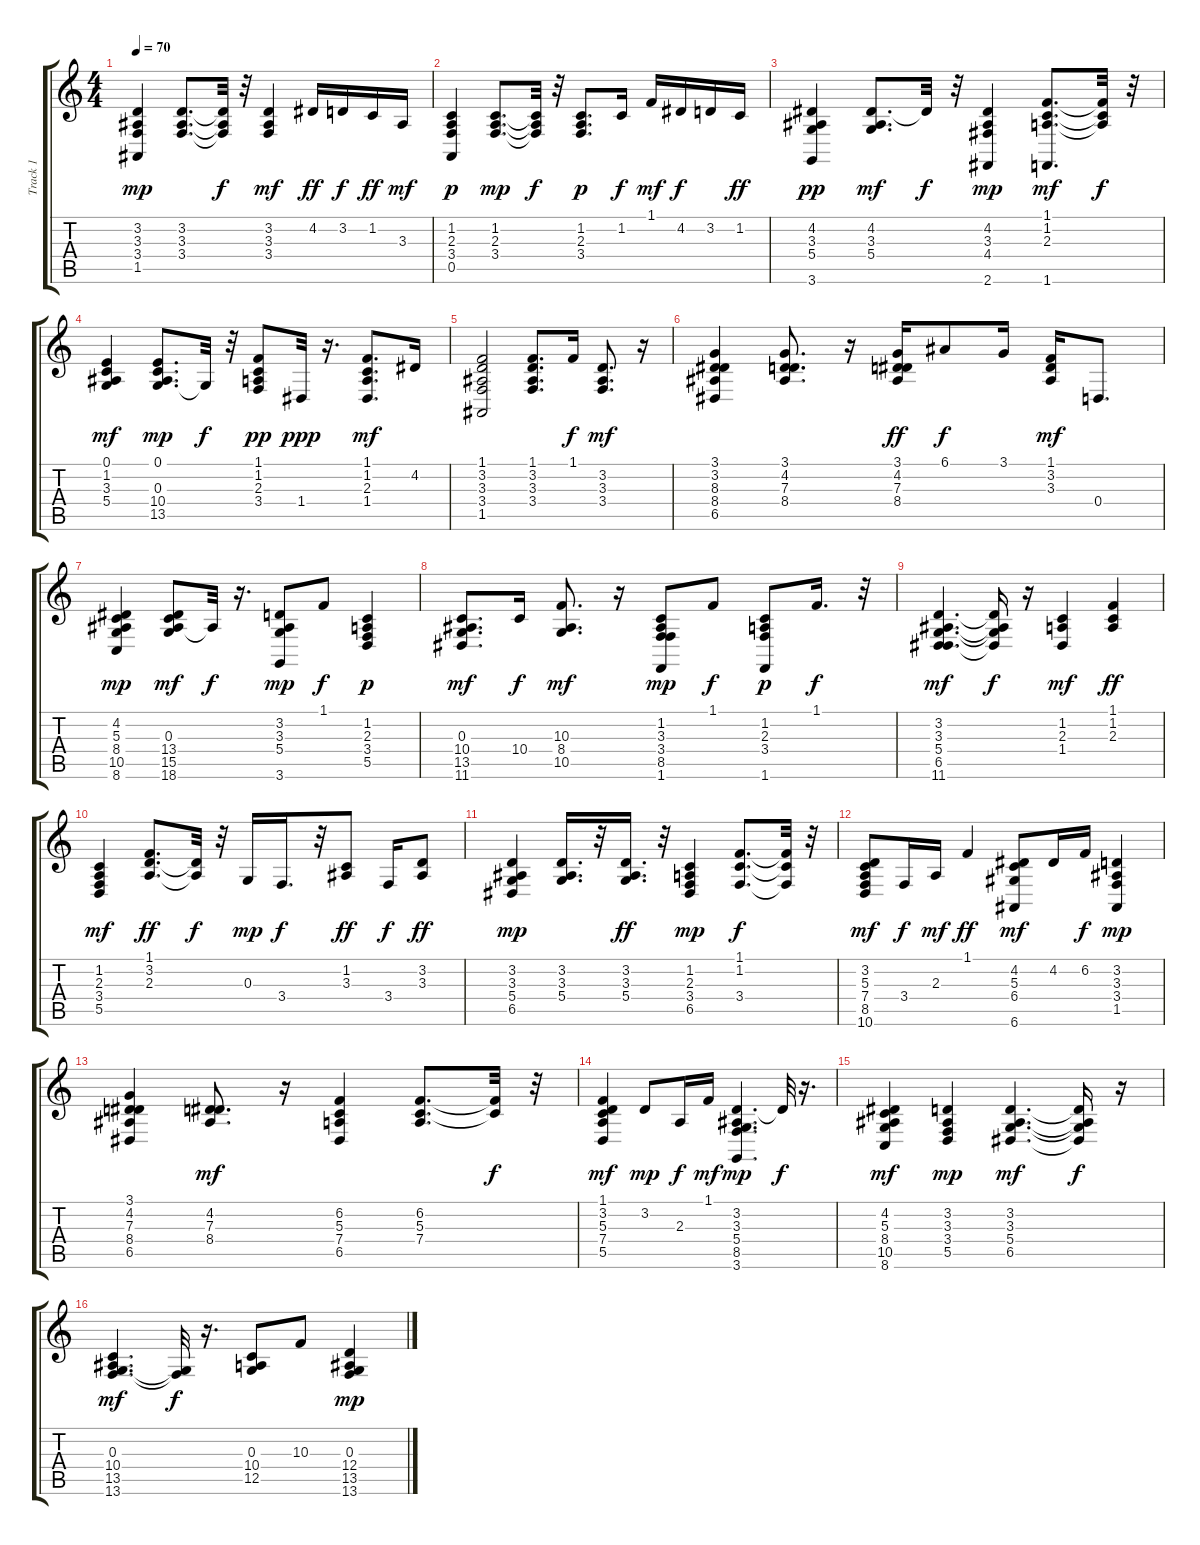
\track ("Track 1" "Track 1") {instrument fx1rain}
\staff {score tabs}
\tuning (E4 B3 G3 D3 A2 E2) {hide}
\ts (4 4)
\tempo 70
\clef g2
\ks c
(3.2 3.3 3.4 1.5).4{dy mp} (3.2 3.3 3.4).8{d} (3.2{t} 3.3{t} 3.4{t}).32{dy f} r.32 (3.2 3.3 3.4).4{dy mf} 4.2.16{dy ff} 3.2.16{dy f} 1.2.16{dy ff} 3.3.16{dy mf} |
(1.2 2.3 3.4 0.5).4{dy p} (1.2 2.3 3.4).8{d dy mp} (1.2{t} 2.3{t} 3.4{t}).32{dy f} r.32 (1.2 2.3 3.4).8{d dy p} 1.2.16{dy f} 1.1.16{dy mf} 4.2.16{dy f} 3.2.16 1.2.16{dy ff} |
(4.2 3.3 5.4 3.6).4{dy pp} (4.2 3.3 5.4).8{d dy mf} 4.2{t}.32{dy f} r.32 (4.2 3.3 4.4 2.6).4{dy mp} (1.1 1.2 2.3 1.6).8{d dy mf} (1.1{t} 1.2{t} 2.3{t}).32{dy f} r.32 |
(0.1 1.2 3.3 5.4).4{dy mf} (0.1 0.3 10.4 13.5).8{d dy mp} 0.3{t}.32{dy f} r.32 (1.1 1.2 2.3 3.4).8{dy pp} 1.4.32{dy ppp} r.16{d} (1.1 1.2 2.3 1.4).8{d dy mf} 4.2.16 |
(1.1 3.2 3.3 3.4 1.5).2 (1.1 3.2 3.3 3.4).8{d} 1.1.16{dy f} (3.2 3.3 3.4).8{d dy mf} r.16 |
(3.1 3.2 8.3 8.4 6.5).4 (3.1 4.2 7.3 8.4).8{d} r.16 (3.1 4.2 7.3 8.4).16{dy ff} 6.1.8{dy f} 3.1.16 (1.1 3.2 3.3).16{dy mf} 0.4.8{d} |
(4.2 5.3 8.4 10.5 8.6).4{dy mp} (0.3 13.4 15.5 18.6).8{dy mf} 18.6{t}.32{dy f} r.16{d} (3.2 3.3 5.4 3.6).8{dy mp} 1.1.8{dy f} (1.2 2.3 3.4 5.5).4{dy p} |
(0.3 10.4 13.5 11.6).8{d dy mf} 10.4.16{dy f} (10.3 8.4 10.5).8{d dy mf} r.16 (1.2 3.3 3.4 8.5 1.6).8{dy mp} 1.1.8{dy f} (1.2 2.3 3.4 1.6).8{dy p} 1.1.16{d dy f} r.32 |
(3.2 3.3 5.4 6.5 11.6).4{d dy mf} (3.2{t} 3.3{t} 5.4{t} 11.6{t}).16{dy f} r.16 (1.2 2.3 1.4).4{dy mf} (1.1 1.2 2.3).4{dy ff} |
(1.2 2.3 3.4 5.5).4{dy mf} (1.1 3.2 2.3).8{d dy ff} (3.2{t} 2.3{t}).32{dy f} r.32 0.3.16{dy mp} 3.4.16{d dy f} r.32 (1.2 3.3).8{dy ff} 3.4.16{dy f} (3.2 3.3).8{dy ff} |
(3.2 3.3 5.4 6.5).4{dy mp} (3.2 3.3 5.4).16{d} r.32 (3.2 3.3 5.4).16{d dy ff} r.32 (1.2 2.3 3.4 6.5).4{dy mp} (1.1 1.2 3.4).8{d dy f} (1.1{t} 1.2{t} 3.4{t}).32 r.32 |
(3.2 5.3 7.4 8.5 10.6).8{dy mf} 3.4.16{dy f} 2.3.16{dy mf} 1.1.4{dy ff} (4.2 5.3 6.4 6.6).8{dy mf} 4.2.16 6.2.16{dy f} (3.2 3.3 3.4 1.5).4{dy mp} |
(3.1 4.2 7.3 8.4 6.5).4 (4.2 7.3 8.4).8{d dy mf} r.16 (6.2 5.3 7.4 6.5).4 (6.2 5.3 7.4).8{d} (6.2{t} 5.3{t}).32{dy f} r.32 |
(1.1 3.2 5.3 7.4 5.5).4{dy mf} 3.2.8{dy mp} 2.3.16{dy f} 1.1.16{dy mf} (3.2 3.3 5.4 8.5 3.6).4{d dy mp} 3.2{t}.32{dy f} r.16{d} |
(4.2 5.3 8.4 10.5 8.6).4{dy mf} (3.2 3.3 3.4 5.5).4{dy mp} (3.2 3.3 5.4 6.5).4{d dy mf} (3.2{t} 3.3{t} 5.4{t} 6.5{t}).16{dy f} r.16 |
(0.3 10.4 13.5 13.6).4{d dy mf} (0.3{t} 13.6{t}).32{dy f} r.16{d} (0.3 10.4 12.5).8 10.3.8 (0.3 12.4 13.5 13.6).4{dy mp}
